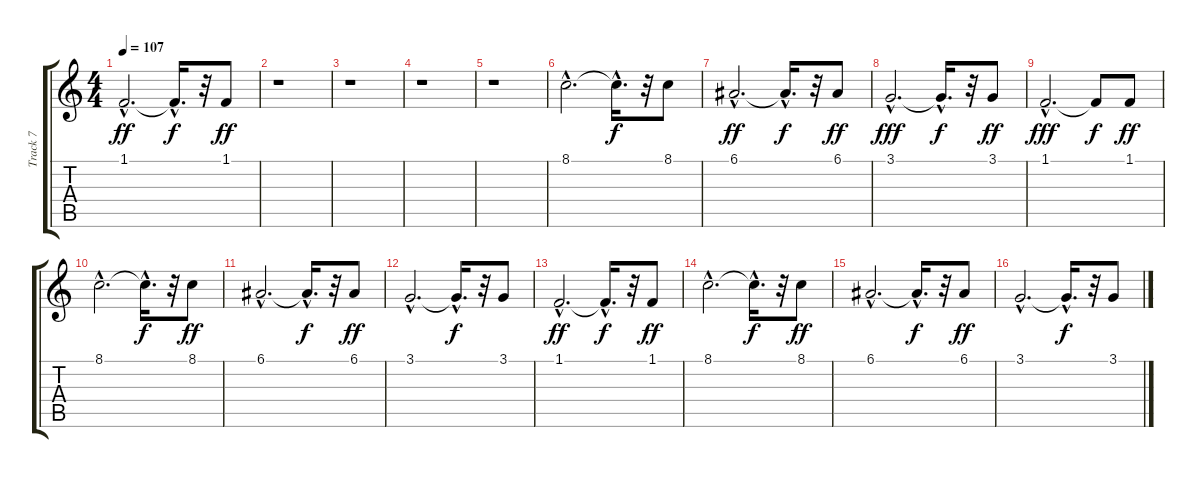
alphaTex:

\track ("Track 7" "Track 7") {instrument pad4choir}
\staff {score tabs}
\tuning (E4 B3 G3 D3 A2 E2) {hide}
\ts (4 4)
\tempo 107
\clef g2
\ks c
1.1{hac}.2{d dy ff} 1.1{hac t}.16{d dy f} r.32 1.1.8{dy ff} |
r.1 |
r.1 |
r.1 |
r.1 |
8.1{hac}.2{d} 8.1{hac t}.16{d dy f} r.32 8.1.8 |
6.1{hac}.2{d dy ff} 6.1{hac t}.16{d dy f} r.32 6.1.8{dy ff} |
3.1{hac}.2{d dy fff} 3.1{hac t}.16{d dy f} r.32 3.1.8{dy ff} |
1.1{hac}.2{d dy fff} 1.1{t}.8{dy f} 1.1.8{dy ff} |
8.1{hac}.2{d} 8.1{hac t}.16{d dy f} r.32 8.1.8{dy ff} |
6.1{hac}.2{d} 6.1{hac t}.16{d dy f} r.32 6.1.8{dy ff} |
3.1{hac}.2{d} 3.1{hac t}.16{d dy f} r.32 3.1.8 |
1.1{hac}.2{d dy ff} 1.1{hac t}.16{d dy f} r.32 1.1.8{dy ff} |
8.1{hac}.2{d} 8.1{hac t}.16{d dy f} r.32 8.1.8{dy ff} |
6.1{hac}.2{d} 6.1{hac t}.16{d dy f} r.32 6.1.8{dy ff} |
3.1{hac}.2{d} 3.1{hac t}.16{d dy f} r.32 3.1.8
